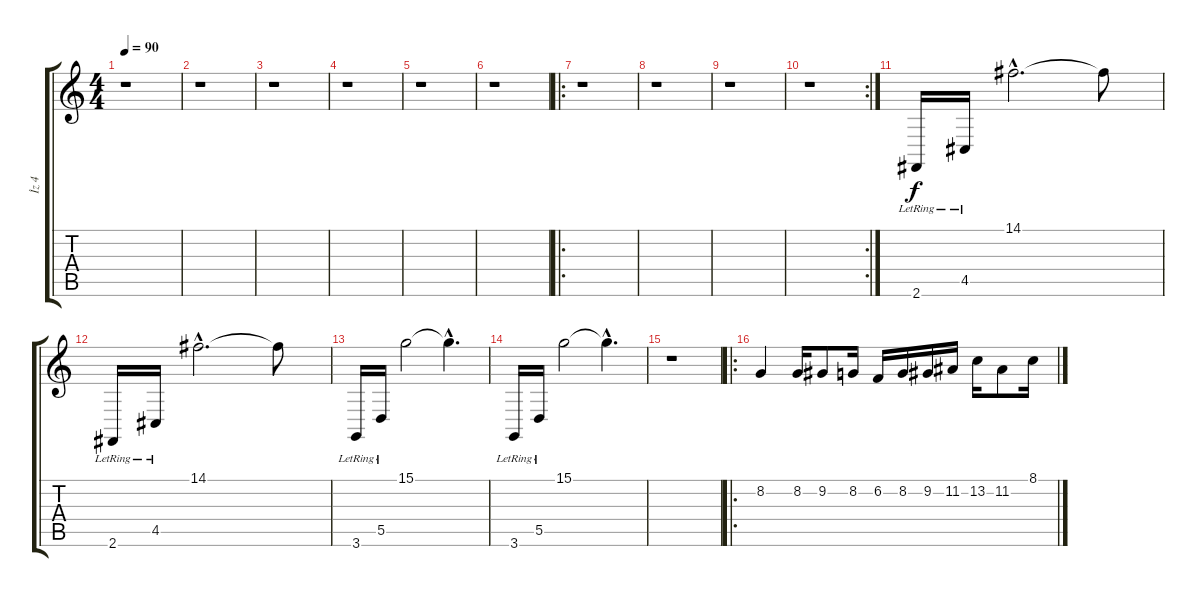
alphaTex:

\track ("İz 4" "İz 4") {instrument harpsichord}
\staff {score tabs}
\tuning (E4 B3 G3 D3 A2 E2) {hide}
\ts (4 4)
\tempo 90
\clef g2
\ks c
r.1{dy f} |
r.1 |
r.1 |
r.1 |
r.1 |
r.1 |
\ro
r.1 |
r.1 |
r.1 |
\rc 2
r.1 |
2.6{lr}.16 4.5{lr}.16 14.1{hac}.2{d} 14.1{t}.8 |
2.6{lr}.16 4.5{lr}.16 14.1{hac}.2{d} 14.1{t}.8 |
3.6{lr}.16 5.5{lr}.16 15.1.2 15.1{hac t}.4{d} |
3.6{lr}.16 5.5{lr}.16 15.1.2 15.1{hac t}.4{d} |
r.1 |
\ro
8.2.4 8.2.16 9.2.8 8.2.16 6.2.16 8.2.16 9.2.16 11.2.16 13.2.16 11.2.8 8.1.16
